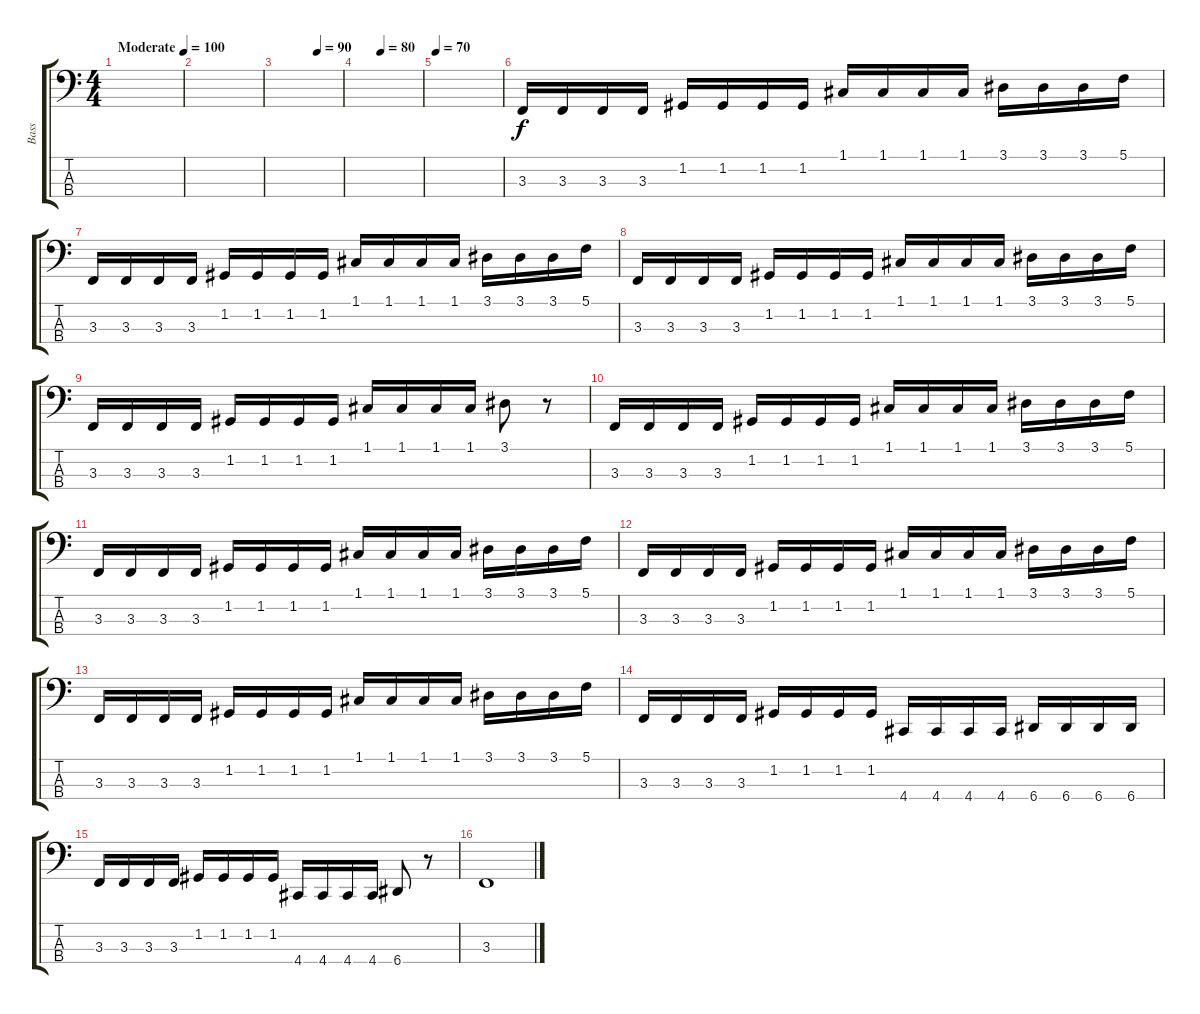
\track ("Bass" "Bass") {instrument electricbassfinger}
\staff {score tabs}
\tuning (C2 G1 D1 A0) {hide}
\ts (4 4)
\tempo (100 "Moderate")
\clef f4
\ks c
|
|
\tempo (90 0.625)
|
\tempo (80 0.375)
|
\tempo 70
|
3.3.16 3.3.16 3.3.16 3.3.16 1.2.16 1.2.16 1.2.16 1.2.16 1.1.16 1.1.16 1.1.16 1.1.16 3.1.16 3.1.16 3.1.16 5.1.16 |
3.3.16 3.3.16 3.3.16 3.3.16 1.2.16 1.2.16 1.2.16 1.2.16 1.1.16 1.1.16 1.1.16 1.1.16 3.1.16 3.1.16 3.1.16 5.1.16 |
3.3.16 3.3.16 3.3.16 3.3.16 1.2.16 1.2.16 1.2.16 1.2.16 1.1.16 1.1.16 1.1.16 1.1.16 3.1.16 3.1.16 3.1.16 5.1.16 |
3.3.16 3.3.16 3.3.16 3.3.16 1.2.16 1.2.16 1.2.16 1.2.16 1.1.16 1.1.16 1.1.16 1.1.16 3.1.8 r.8 |
3.3.16 3.3.16 3.3.16 3.3.16 1.2.16 1.2.16 1.2.16 1.2.16 1.1.16 1.1.16 1.1.16 1.1.16 3.1.16 3.1.16 3.1.16 5.1.16 |
3.3.16 3.3.16 3.3.16 3.3.16 1.2.16 1.2.16 1.2.16 1.2.16 1.1.16 1.1.16 1.1.16 1.1.16 3.1.16 3.1.16 3.1.16 5.1.16 |
3.3.16 3.3.16 3.3.16 3.3.16 1.2.16 1.2.16 1.2.16 1.2.16 1.1.16 1.1.16 1.1.16 1.1.16 3.1.16 3.1.16 3.1.16 5.1.16 |
3.3.16 3.3.16 3.3.16 3.3.16 1.2.16 1.2.16 1.2.16 1.2.16 1.1.16 1.1.16 1.1.16 1.1.16 3.1.16 3.1.16 3.1.16 5.1.16 |
3.3.16 3.3.16 3.3.16 3.3.16 1.2.16 1.2.16 1.2.16 1.2.16 4.4.16 4.4.16 4.4.16 4.4.16 6.4.16 6.4.16 6.4.16 6.4.16 |
3.3.16 3.3.16 3.3.16 3.3.16 1.2.16 1.2.16 1.2.16 1.2.16 4.4.16 4.4.16 4.4.16 4.4.16 6.4.8 r.8 |
3.3.1
